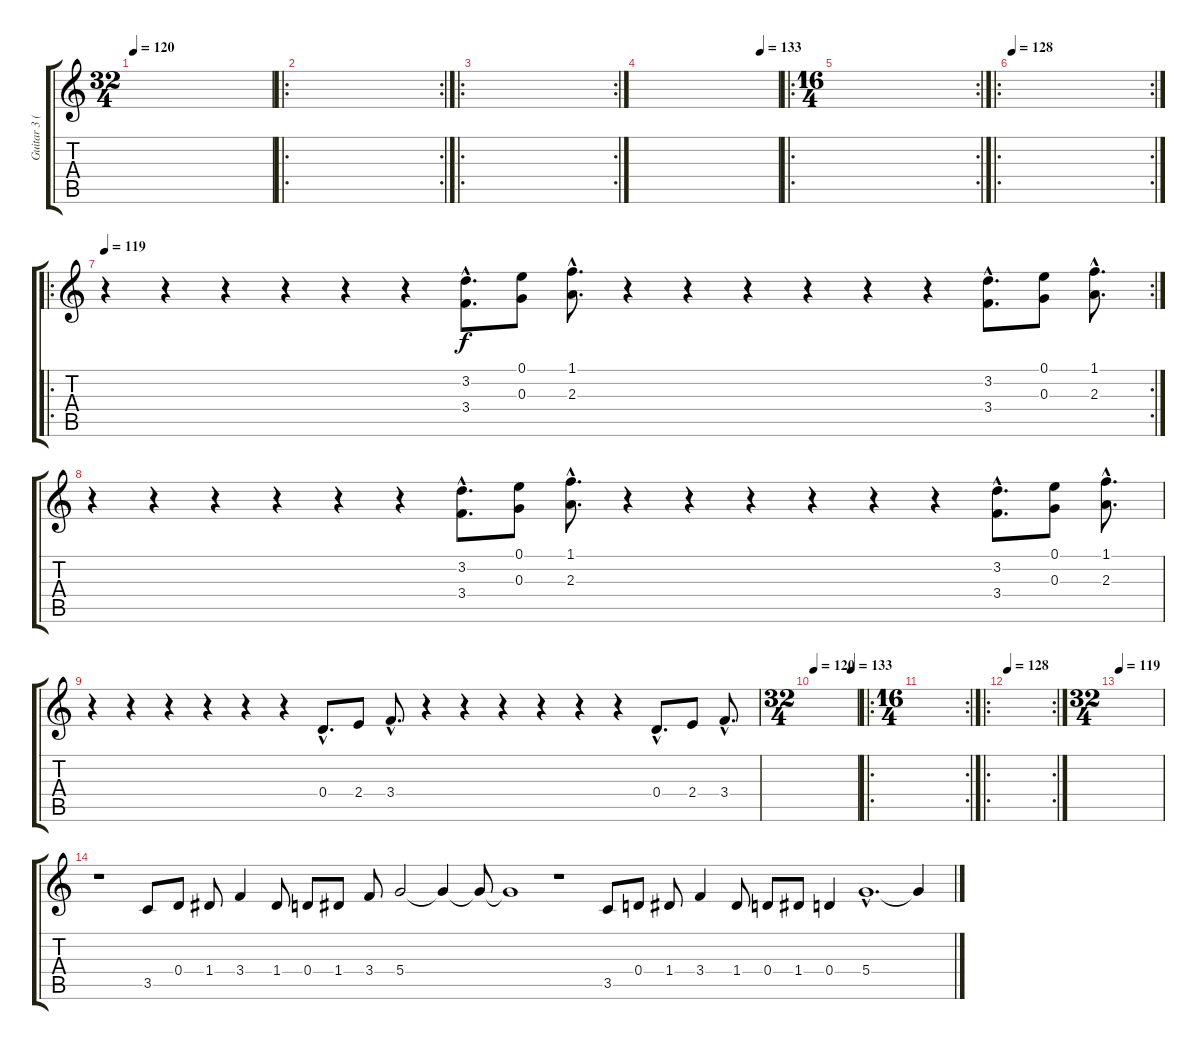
\track ("Guitar 3 (Solo Fills)" "Guitar 3 (") {instrument distortionguitar}
\staff {score tabs}
\tuning (E4 B3 G3 D3 A2 E2) {hide}
\ts (32 4)
\tempo 120
\tempo 117
\tempo 120
\clef g2
\ks c
|
\ro
\rc 2
|
\ro
\rc 2
|
\tempo (133 0.875)
|
\ro
\rc 2
\ts (16 4)
|
\ro
\rc 2
\tempo 128
|
\ro
\rc 2
\tempo 119
r.4 r.4 r.4 r.4 r.4 r.4 (3.2{hac} 3.4{hac}).8{d} (0.1 0.3).8 (1.1{hac} 2.3{hac}).8{d} r.4 r.4 r.4 r.4 r.4 r.4 (3.2{hac} 3.4{hac}).8{d} (0.1 0.3).8 (1.1{hac} 2.3{hac}).8{d} |
r.4 r.4 r.4 r.4 r.4 r.4 (3.2{hac} 3.4{hac}).8{d} (0.1 0.3).8 (1.1{hac} 2.3{hac}).8{d} r.4 r.4 r.4 r.4 r.4 r.4 (3.2{hac} 3.4{hac}).8{d} (0.1 0.3).8 (1.1{hac} 2.3{hac}).8{d} |
r.4 r.4 r.4 r.4 r.4 r.4 0.4{hac}.8{d} 2.4.8 3.4{hac}.8{d} r.4 r.4 r.4 r.4 r.4 r.4 0.4{hac}.8{d} 2.4.8 3.4{hac}.8{d} |
\ts (32 4)
\tempo 120
\tempo (133 0.875)
|
\ro
\rc 2
\ts (16 4)
|
\ro
\rc 2
\tempo 128
|
\ts (32 4)
\tempo 119
|
r.1 3.5.8 0.4.8 1.4.8 3.4.4 1.4.8 0.4.8 1.4.8 3.4.8 5.4.2 5.4{t}.4 5.4{t}.8 5.4{t}.1 r.1 3.5.8 0.4.8 1.4.8 3.4.4 1.4.8 0.4.8 1.4.8 0.4.4 5.4{hac}.1{d} 5.4{t}.4
